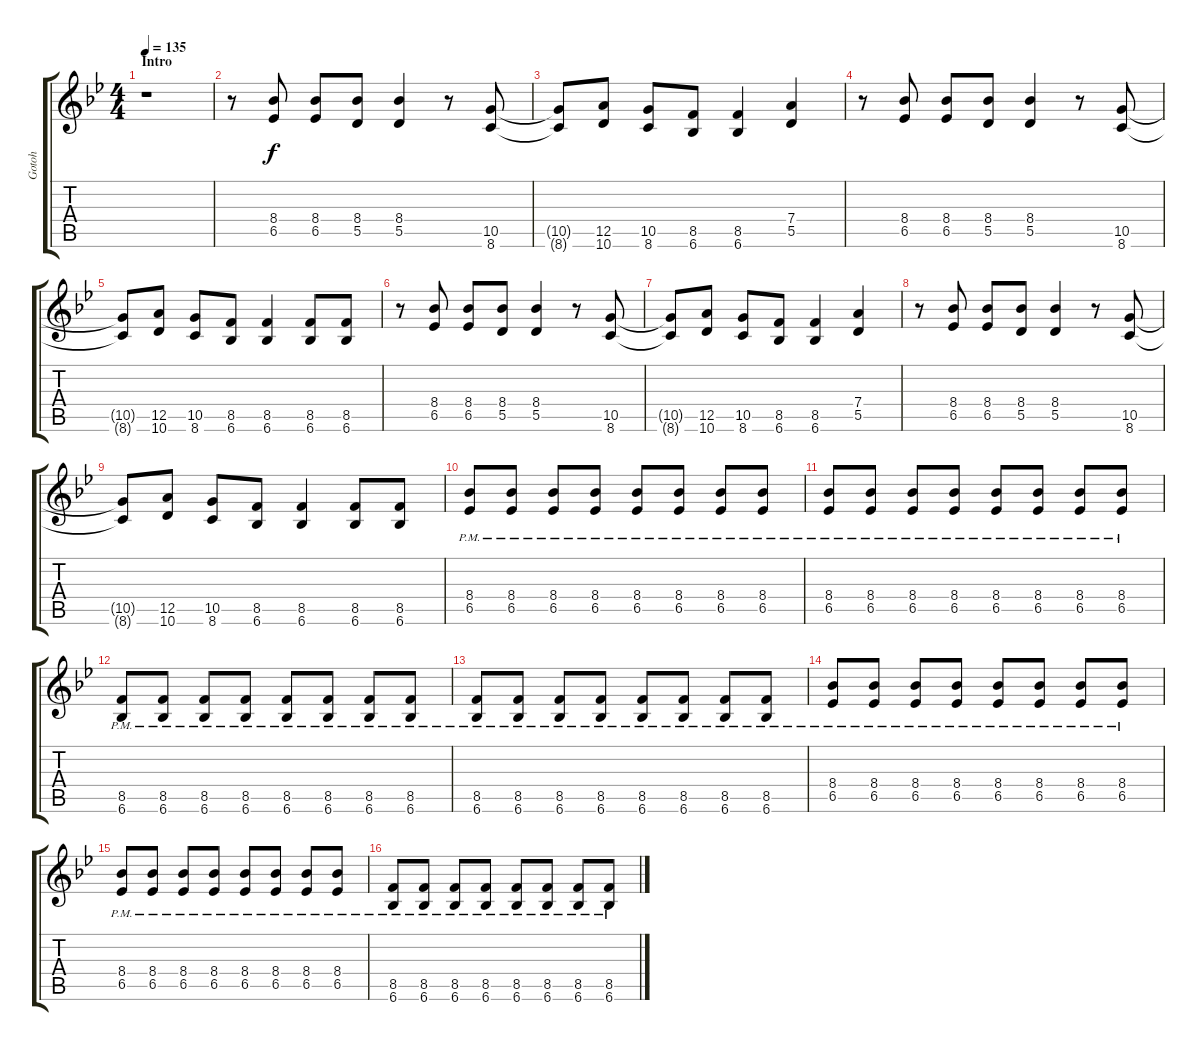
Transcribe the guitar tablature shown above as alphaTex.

\track ("Gotoh" "Gotoh") {instrument overdrivenguitar}
\staff {score tabs}
\tuning (E4 B3 G3 D3 A2 E2) {hide}
\ts (4 4)
\section ("" "Intro")
\tempo 135
\clef g2
\ks bb
r.1{dy f instrument overdrivenguitar} |
r.8 (8.4 6.5).8 (8.4 6.5).8 (8.4 5.5).8 (8.4 5.5).4 r.8 (10.5 8.6).8 |
(10.5{t} 8.6{t}).8 (12.5 10.6).8 (10.5 8.6).8 (8.5 6.6).8 (8.5 6.6).4 (7.4 5.5).4 |
r.8 (8.4 6.5).8 (8.4 6.5).8 (8.4 5.5).8 (8.4 5.5).4 r.8 (10.5 8.6).8 |
(10.5{t} 8.6{t}).8 (12.5 10.6).8 (10.5 8.6).8 (8.5 6.6).8 (8.5 6.6).4 (8.5 6.6).8 (8.5 6.6).8 |
r.8 (8.4 6.5).8 (8.4 6.5).8 (8.4 5.5).8 (8.4 5.5).4 r.8 (10.5 8.6).8 |
(10.5{t} 8.6{t}).8 (12.5 10.6).8 (10.5 8.6).8 (8.5 6.6).8 (8.5 6.6).4 (7.4 5.5).4 |
r.8 (8.4 6.5).8 (8.4 6.5).8 (8.4 5.5).8 (8.4 5.5).4 r.8 (10.5 8.6).8 |
(10.5{t} 8.6{t}).8 (12.5 10.6).8 (10.5 8.6).8 (8.5 6.6).8 (8.5 6.6).4 (8.5 6.6).8 (8.5 6.6).8 |
(8.4{pm} 6.5{pm}).8 (8.4{pm} 6.5{pm}).8 (8.4{pm} 6.5{pm}).8 (8.4{pm} 6.5{pm}).8 (8.4{pm} 6.5{pm}).8 (8.4{pm} 6.5{pm}).8 (8.4{pm} 6.5{pm}).8 (8.4{pm} 6.5{pm}).8 |
(8.4{pm} 6.5{pm}).8 (8.4{pm} 6.5{pm}).8 (8.4{pm} 6.5{pm}).8 (8.4{pm} 6.5{pm}).8 (8.4{pm} 6.5{pm}).8 (8.4{pm} 6.5{pm}).8 (8.4{pm} 6.5{pm}).8 (8.4{pm} 6.5{pm}).8 |
(8.5{pm} 6.6{pm}).8 (8.5{pm} 6.6{pm}).8 (8.5{pm} 6.6{pm}).8 (8.5{pm} 6.6{pm}).8 (8.5{pm} 6.6{pm}).8 (8.5{pm} 6.6{pm}).8 (8.5{pm} 6.6{pm}).8 (8.5{pm} 6.6{pm}).8 |
(8.5{pm} 6.6{pm}).8 (8.5{pm} 6.6{pm}).8 (8.5{pm} 6.6{pm}).8 (8.5{pm} 6.6{pm}).8 (8.5{pm} 6.6{pm}).8 (8.5{pm} 6.6{pm}).8 (8.5{pm} 6.6{pm}).8 (8.5{pm} 6.6{pm}).8 |
(8.4{pm} 6.5{pm}).8 (8.4{pm} 6.5{pm}).8 (8.4{pm} 6.5{pm}).8 (8.4{pm} 6.5{pm}).8 (8.4{pm} 6.5{pm}).8 (8.4{pm} 6.5{pm}).8 (8.4{pm} 6.5{pm}).8 (8.4{pm} 6.5{pm}).8 |
(8.4{pm} 6.5{pm}).8 (8.4{pm} 6.5{pm}).8 (8.4{pm} 6.5{pm}).8 (8.4{pm} 6.5{pm}).8 (8.4{pm} 6.5{pm}).8 (8.4{pm} 6.5{pm}).8 (8.4{pm} 6.5{pm}).8 (8.4{pm} 6.5{pm}).8 |
(8.5{pm} 6.6{pm}).8 (8.5{pm} 6.6{pm}).8 (8.5{pm} 6.6{pm}).8 (8.5{pm} 6.6{pm}).8 (8.5{pm} 6.6{pm}).8 (8.5{pm} 6.6{pm}).8 (8.5{pm} 6.6{pm}).8 (8.5{pm} 6.6{pm}).8
